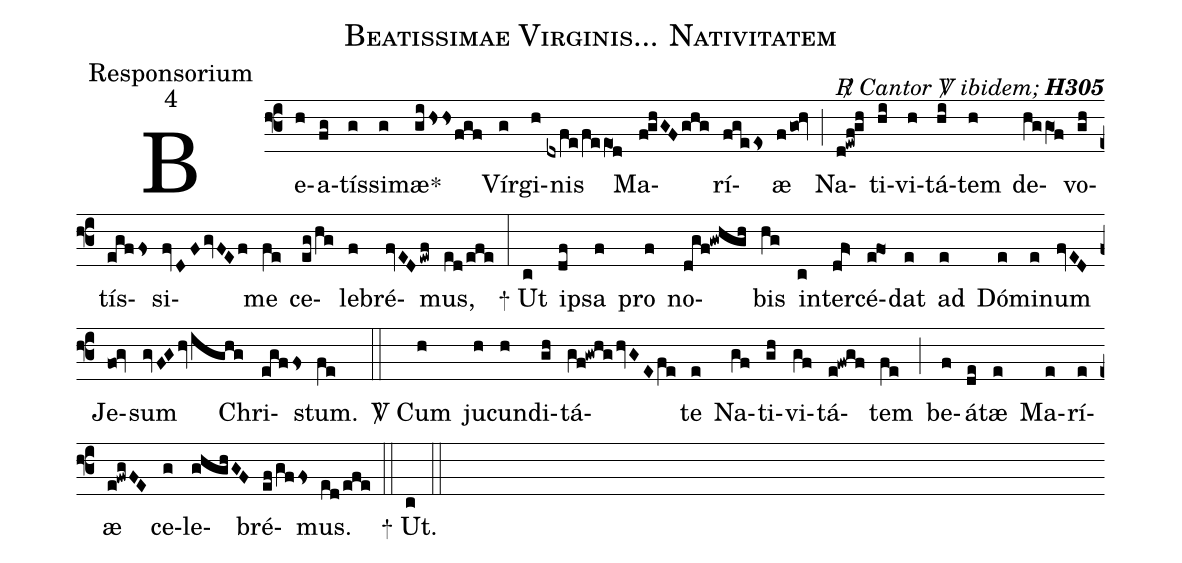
name:Beatissimae Virginis... Nativitatem;
office-part:Responsorium;
mode:4;
commentary:{\itshape\mdseries \Rbar\ Cantor  \Vbar\   ibidem;\/} {\bfseries H305};
%%
(f3) Be(h)a(fg)tís(g)si(g)mæ<sp>*</sp>(giHssfgf) Vír(g)gi(h)nis(dxfe/feeO1d) Ma(fghGFghg)rí(fgeEs)æ(fgo0!hv) (;)
Na(d!ewf!gh)ti(hi)vi(h)tá(hi)tem(h) de(hggO1f)vo(gh)tís(egfFs)si(fvDFgvFEf)me(fe) ce(eg/hg)le(f)bré(fvEDewf)mus,(ed/efe) (:)
<sp>+</sp> Ut(c) i(df)psa(f) pro(f) no(dgf!gwhgh)bis(hg) in(c)ter(df>)cé(e!fo1)dat(e) ad(e) Dó(e)mi(e)num(fvED) Je(fo0!gv)sum(gvFGhvighg) Chri(egfFs)stum.(fe) (::)
<sp>V/</sp> Cum(h) ju(h)cun(h)di(gh)tá(gf!gwhghvGEfe)te(e) Na(gf)ti(gh)vi(gf)tá(e!fwgf)tem(fe) (;)
be(f)á(de)tæ(e) Ma(e)rí(e)æ(e!fwgFE) ce(g)le(ghghGF)bré(ef/gfFs)mus.(ed/efe) (::)
<sp>+</sp> Ut.(c) (::)
